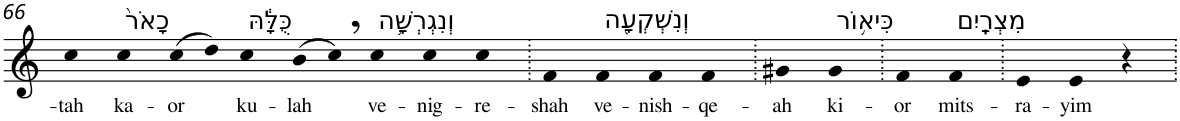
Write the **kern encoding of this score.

**kern	**text
*part1	*part1
*staff1	*staff1
*I"Piano	*
*I'Pno	*
!!LO:PB:g=z
*clefG2	*
*k[]	*
=66	=66
!	!LO:LY:b
4cc	-tah
!LO:TX:a:t=כָאֹר֙	!
!	!LO:LY:b
4cc	ka-
!	!LO:LY:b
(>8cc	-or
8dd)	.
!LO:TX:a:t=כֻּלָּ֔הּ	!
!	!LO:LY:b
4cc	ku-
!	!LO:LY:b
(>8b	-lah
8cc,)	.
!LO:TX:a:t=וְנִגְרְשָׁ֥ה	!
!	!LO:LY:b
4cc	ve-
!	!LO:LY:b
4cc	-nig-
!	!LO:LY:b
4cc	-re-
=67.	=67.
!	!LO:LY:b
4f	-shah
!LO:TX:a:t=וְנִשְׁקְעָ֖ה	!
!	!LO:LY:b
4f	ve-
!	!LO:LY:b
4f	-nish-
!	!LO:LY:b
4f	-qe-
=68.	=68.
!	!LO:LY:b
4g#X	-ah
!LO:TX:a:t=כִּיא֥וֹר	!
!	!LO:LY:b
4g#	ki-
=69.	=69.
!	!LO:LY:b
4f	-or
!LO:TX:a:t=מִצְרָֽיִם	!
!	!LO:LY:b
4f	mits-
=70.	=70.
!	!LO:LY:b
4e	-ra-
!	!LO:LY:b
4e	-yim
4r	.
=.	=.
*-	*-
